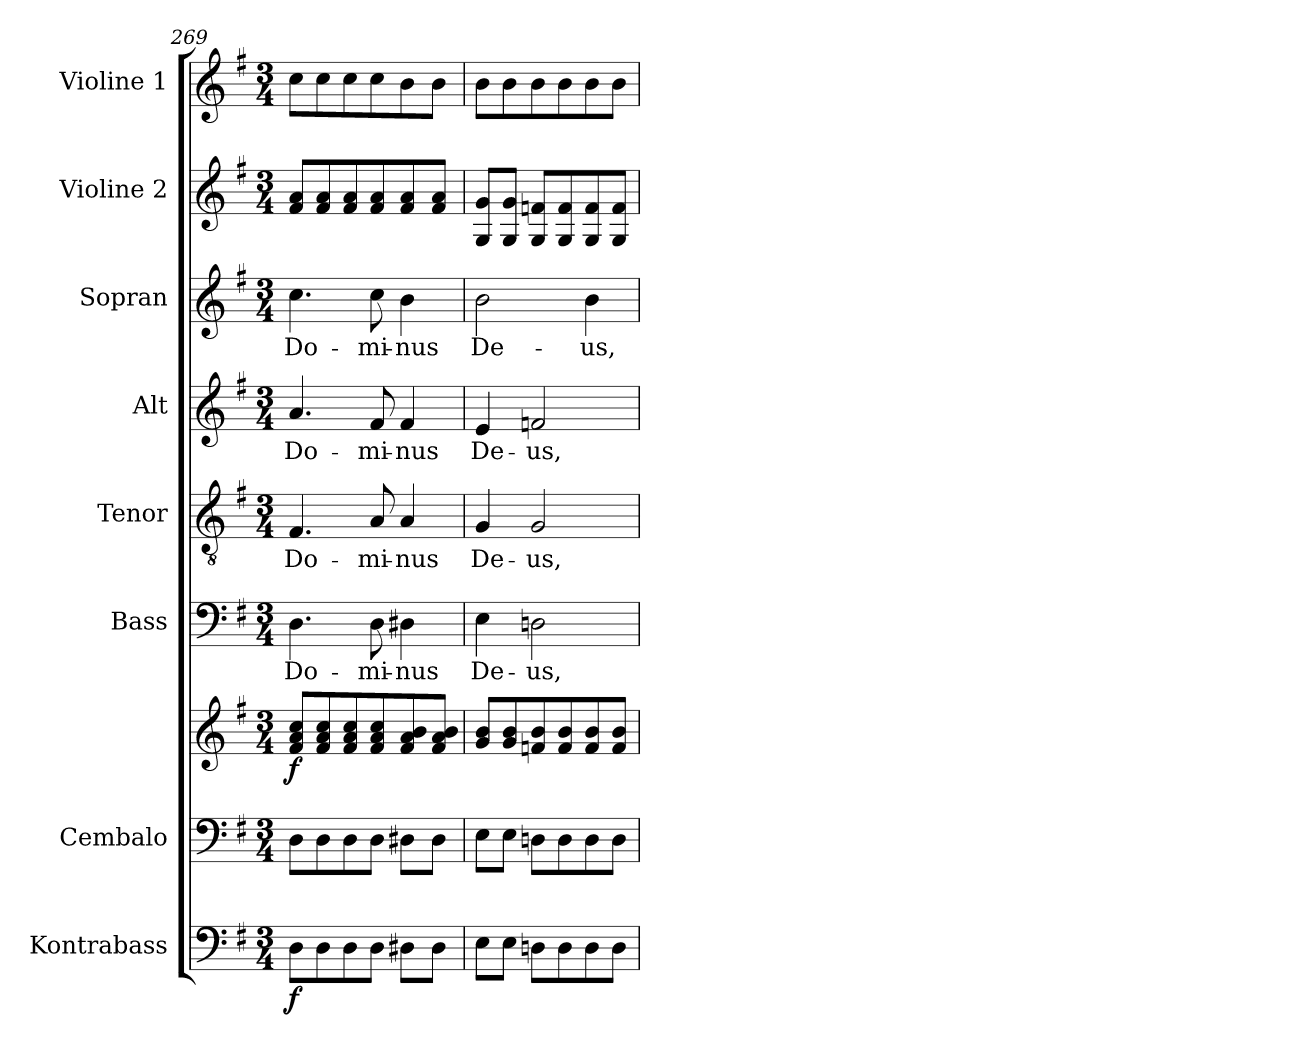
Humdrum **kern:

**kern	**dynam	**kern	**kern	**dynam	**kern	**text	**kern	**text	**kern	**text	**kern	**text	**kern	**kern
*part8	*part8	*part7	*part7	*part7	*part6	*part6	*part5	*part5	*part4	*part4	*part3	*part3	*part2	*part1
*staff9	*staff9	*staff8	*staff7	*staff7/8	*staff6	*staff6	*staff5	*staff5	*staff4	*staff4	*staff3	*staff3	*staff2	*staff1
*I"Kontrabass	*	*I"Cembalo	*	*	*I"Bass	*	*I"Tenor	*	*I"Alt	*	*I"Sopran	*	*I"Violine 2	*I"Violine 1
*I'Kb.	*	*I'Cemb.	*	*	*I'B.	*	*I'T.	*	*I'A.	*	*I'S.	*	*I'Vl. 2	*I'Vl. 1
*clefF4	*	*clefF4	*clefG2	*	*clefF4	*	*clefGv2	*	*clefG2	*	*clefG2	*	*clefG2	*clefG2
*ITrd7c12	*	*	*	*	*	*	*	*	*	*	*	*	*	*
*k[f#]	*	*k[f#]	*k[f#]	*	*k[f#]	*	*k[f#]	*	*k[f#]	*	*k[f#]	*	*k[f#]	*k[f#]
*G:	*	*G:	*G:	*	*G:	*	*G:	*	*G:	*	*G:	*	*G:	*G:
*M3/4	*	*M3/4	*M3/4	*	*M3/4	*	*M3/4	*	*M3/4	*	*M3/4	*	*M3/4	*M3/4
=269	=269	=269	=269	=269	=269	=269	=269	=269	=269	=269	=269	=269	=269	=269
!	!LO:DY:b	!	!	!LO:DY:b	!	!LO:LY:b	!	!LO:LY:b	!	!LO:LY:b	!	!LO:LY:b	!	!
8DD\L	f	8D\L	8f#/ 8a/ 8cc/L	f	4.D\	Do-	4.F#/	Do-	4.a/	Do-	4.cc\	Do-	8f#/ 8a/L	8cc\L
8DD\	.	8D\	8f#/ 8a/ 8cc/	.	.	.	.	.	.	.	.	.	8f#/ 8a/	8cc\
8DD\	.	8D\	8f#/ 8a/ 8cc/	.	.	.	.	.	.	.	.	.	8f#/ 8a/	8cc\
!	!	!	!	!	!	!LO:LY:b	!	!LO:LY:b	!	!LO:LY:b	!	!LO:LY:b	!	!
8DD\J	.	8D\J	8f#/ 8a/ 8cc/	.	8D\	-mi-	8A/	-mi-	8f#/	-mi-	8cc\	-mi-	8f#/ 8a/	8cc\
!	!	!	!	!	!	!LO:LY:b	!	!LO:LY:b	!	!LO:LY:b	!	!LO:LY:b	!	!
8DD#X\L	.	8D#X\L	8f#/ 8a/ 8b/	.	4D#X\	-nus	4A/	-nus	4f#/	-nus	4b\	-nus	8f#/ 8a/	8b\
8DD#\J	.	8D#\J	8f#/ 8a/ 8b/J	.	.	.	.	.	.	.	.	.	8f#/ 8a/J	8b\J
=270	=270	=270	=270	=270	=270	=270	=270	=270	=270	=270	=270	=270	=270	=270
!	!	!	!	!	!	!LO:LY:b	!	!LO:LY:b	!	!LO:LY:b	!	!LO:LY:b	!	!
8EE\L	.	8E\L	8g/ 8b/L	.	4E\	De-	4G/	De-	4e/	De-	2b\	De-	8G/ 8g/L	8b\L
8EE\J	.	8E\J	8g/ 8b/	.	.	.	.	.	.	.	.	.	8G/ 8g/J	8b\
!	!	!	!	!	!	!LO:LY:b	!	!LO:LY:b	!	!LO:LY:b	!	!	!	!
8DDn\L	.	8Dn\L	8fn/ 8b/	.	2Dn\	-us,	2G/	-us,	2fn/	-us,	.	.	8G/ 8fn/L	8b\
8DD\	.	8D\	8f/ 8b/	.	.	.	.	.	.	.	.	.	8G/ 8f/	8b\
!	!	!	!	!	!	!	!	!	!	!	!	!LO:LY:b	!	!
8DD\	.	8D\	8f/ 8b/	.	.	.	.	.	.	.	4b\	-us,	8G/ 8f/	8b\
8DD\J	.	8D\J	8f/ 8b/J	.	.	.	.	.	.	.	.	.	8G/ 8f/J	8b\J
=	=	=	=	=	=	=	=	=	=	=	=	=	=	=
*-	*-	*-	*-	*-	*-	*-	*-	*-	*-	*-	*-	*-	*-	*-
